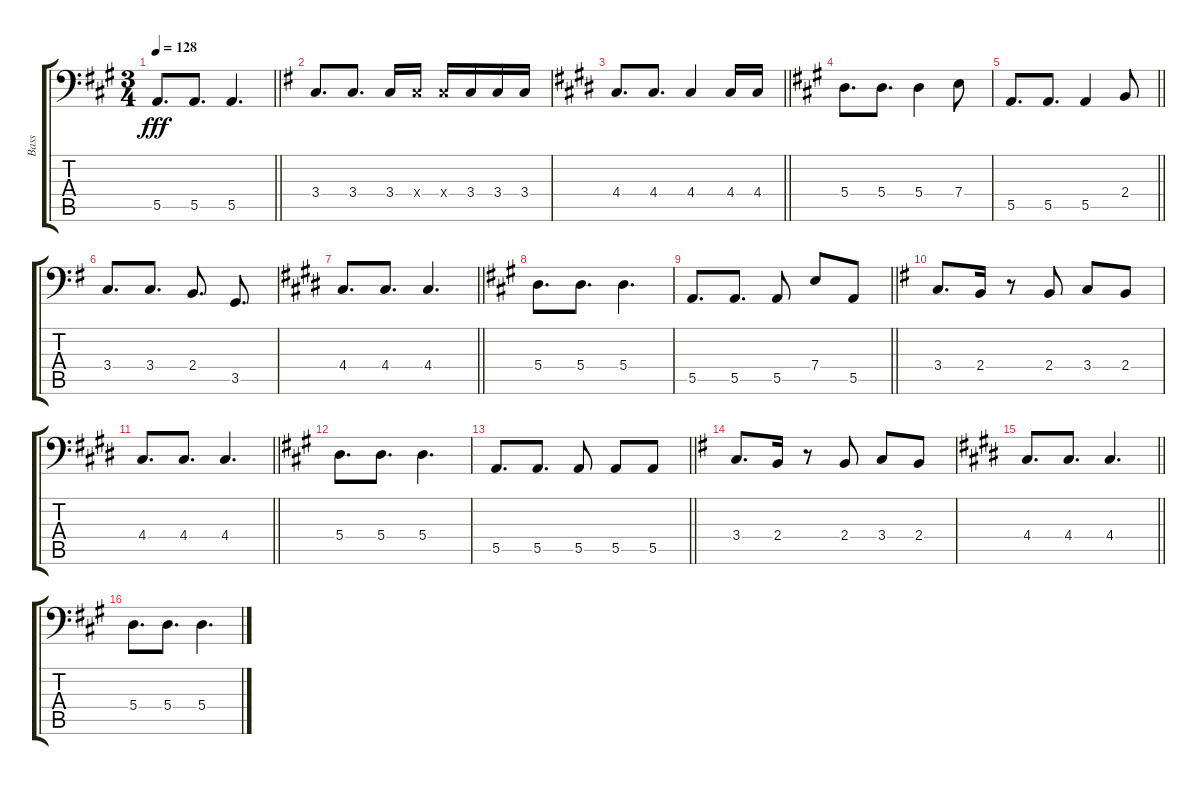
\track ("Bass" "Bass") {instrument electricbassfinger}
\staff {score tabs}
\tuning (C3 G2 D2 A1 E1 B0) {hide}
\ts (3 4)
\tempo 128
\clef f4
\barLineRight lightlight
\ks a
5.5.8{d dy fff} 5.5.8{d} 5.5.4{d} |
\ks g
3.4.8{d} 3.4.8{d} 3.4.16 3.4{x}.16 3.4{x}.16 3.4.16 3.4.16 3.4.16 |
\barLineRight lightlight
\ks e
4.4.8{d} 4.4.8{d} 4.4.4 4.4.16 4.4.16 |
\ks a
5.4.8{d} 5.4.8{d} 5.4.4 7.4.8 |
\barLineRight lightlight
5.5.8{d} 5.5.8{d} 5.5.4 2.4.8 |
\ks g
3.4.8{d} 3.4.8{d} 2.4.8{d} 3.5.8{d} |
\barLineRight lightlight
\ks e
4.4.8{d} 4.4.8{d} 4.4.4{d} |
\ks a
5.4.8{d} 5.4.8{d} 5.4.4{d} |
\barLineRight lightlight
5.5.8{d} 5.5.8{d} 5.5.8 7.4.8 5.5.8 |
\ks g
3.4.8{d} 2.4.16 r.8 2.4.8 3.4.8 2.4.8 |
\barLineRight lightlight
\ks e
4.4.8{d} 4.4.8{d} 4.4.4{d} |
\ks a
5.4.8{d} 5.4.8{d} 5.4.4{d} |
\barLineRight lightlight
5.5.8{d} 5.5.8{d} 5.5.8 5.5.8 5.5.8 |
\ks g
3.4.8{d} 2.4.16 r.8 2.4.8 3.4.8 2.4.8 |
\barLineRight lightlight
\ks e
4.4.8{d} 4.4.8{d} 4.4.4{d} |
\ks a
5.4.8{d} 5.4.8{d} 5.4.4{d}
